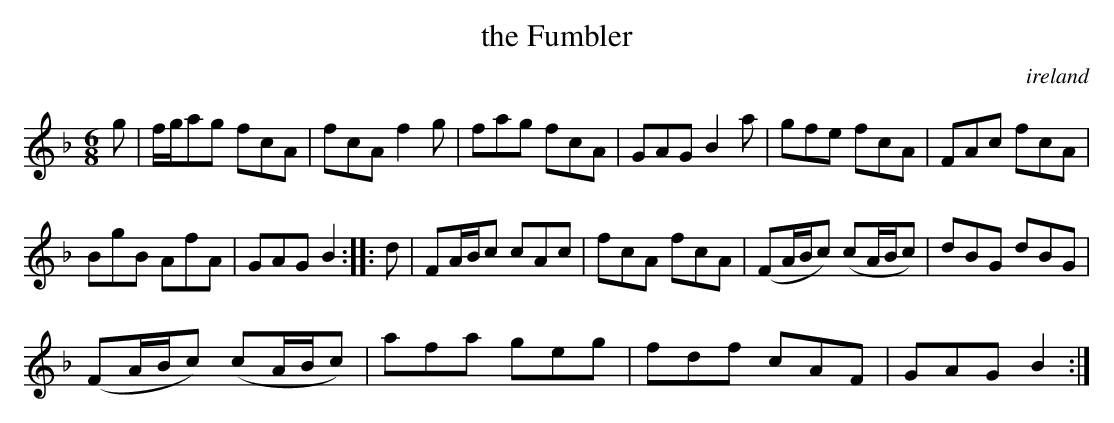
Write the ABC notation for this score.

X:1
T:the Fumbler
O:ireland
M:6/8
K:F
g|\
f/g/ag fcA| fcA f2g| \
fag fcA| GAG B2a| \
gfe fcA| FAc fcA|
BgB AfA| GAG B2::\
d|\
FA/B/c cAc| fcA fcA| (FA/B/c) (cA/B/c)| dBG dBG|
(FA/B/c) (cA/B/c)| afa geg| fdf cAF| GAG B2:|
